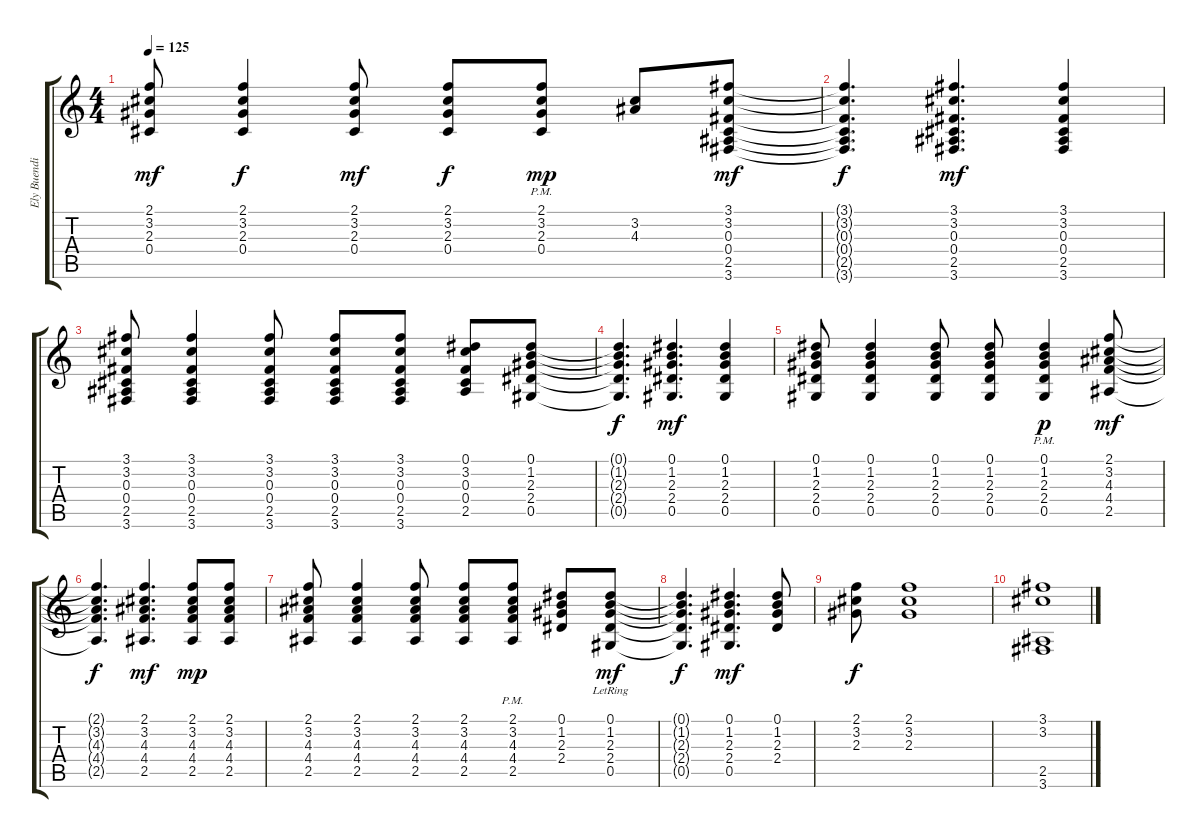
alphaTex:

\track ("Ely Buendia (Rhythm)" "Ely Buendi") {instrument electricguitarmuted}
\staff {score tabs}
\tuning (Eb4 Bb3 Gb3 Db3 Ab2 Eb2) {hide}
\ts (4 4)
\tempo 125
\clef g2
\ks c
(2.1 3.2 2.3 0.4).8{dy mf} (2.1 3.2 2.3 0.4).4{dy f} (2.1 3.2 2.3 0.4).8{dy mf} (2.1 3.2 2.3 0.4).8{dy f} (2.1{pm} 3.2{pm} 2.3{pm} 0.4{pm}).8{dy mp} (3.2 4.3).8 (3.1 3.2 0.3 0.4 2.5 3.6).8{dy mf} |
(3.1{t} 3.2{t} 0.3{t} 0.4{t} 2.5{t} 3.6{t}).4{d dy f} (3.1 3.2 0.3 0.4 2.5 3.6).4{d dy mf} (3.1 3.2 0.3 0.4 2.5 3.6).4 |
(3.1 3.2 0.3 0.4 2.5 3.6).8 (3.1 3.2 0.3 0.4 2.5 3.6).4 (3.1 3.2 0.3 0.4 2.5 3.6).8 (3.1 3.2 0.3 0.4 2.5 3.6).8 (3.1 3.2 0.3 0.4 2.5 3.6).8 (0.1 3.2 0.3 0.4 2.5).8 (0.1 1.2 2.3 2.4 0.5).8 |
(0.1{t} 1.2{t} 2.3{t} 2.4{t} 0.5{t}).4{d dy f} (0.1 1.2 2.3 2.4 0.5).4{d dy mf} (0.1 1.2 2.3 2.4 0.5).4 |
(0.1 1.2 2.3 2.4 0.5).8 (0.1 1.2 2.3 2.4 0.5).4 (0.1 1.2 2.3 2.4 0.5).8 (0.1 1.2 2.3 2.4 0.5).8 (0.1{pm} 1.2{pm} 2.3{pm} 2.4{pm} 0.5{pm}).4{dy p} (2.1 3.2 4.3 4.4 2.5).8{dy mf} |
(2.1{t} 3.2{t} 4.3{t} 4.4{t} 2.5{t}).4{d dy f} (2.1 3.2 4.3 4.4 2.5).4{d dy mf} (2.1 3.2 4.3 4.4 2.5).8{dy mp} (2.1 3.2 4.3 4.4 2.5).8 |
(2.1 3.2 4.3 4.4 2.5).8 (2.1 3.2 4.3 4.4 2.5).4 (2.1 3.2 4.3 4.4 2.5).8 (2.1 3.2 4.3 4.4 2.5).8 (2.1{pm} 3.2{pm} 4.3{pm} 4.4{pm} 2.5{pm}).8 (0.1 1.2 2.3 2.4).8 (0.1{lr} 1.2{lr} 2.3{lr} 2.4{lr} 0.5{lr}).8{dy mf} |
(0.1{t} 1.2{t} 2.3{t} 2.4{t} 0.5{t}).4{d dy f} (0.1 1.2 2.3 2.4 0.5).4{d dy mf} (0.1 1.2 2.3 2.4).8 |
(2.1 3.2 2.3).8{dy f} (2.1 3.2 2.3).1 |
(3.1 3.2 2.5 3.6).1
